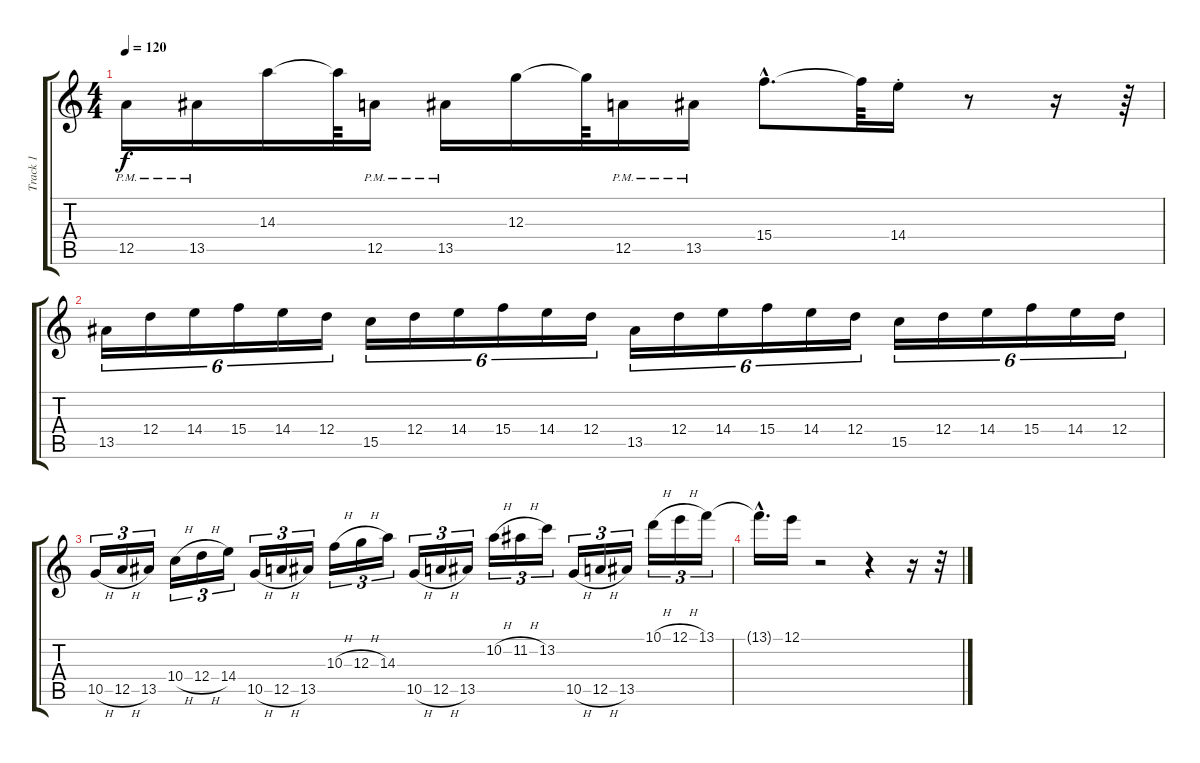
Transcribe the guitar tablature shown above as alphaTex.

\track ("Track 1" "Track 1") {instrument acousticguitarnylon}
\staff {score tabs}
\tuning (E4 B3 G3 D3 A2 E2) {hide}
\ts (4 4)
\tempo 120
\clef g2
\ks c
12.5{pm}.16{dy f instrument acousticguitarnylon} 13.5{pm}.16 14.3.16 14.3{t}.64 12.5{pm}.16 13.5{pm}.16 12.3.16 12.3{t}.64 12.5{pm}.16 13.5{pm}.16 15.4{hac}.8{d} 15.4{t}.64 14.4{st}.16 r.8 r.16 r.64 |
13.5.16{tu (6 4)} 12.4.16{tu (6 4)} 14.4.16{tu (6 4)} 15.4.16{tu (6 4)} 14.4.16{tu (6 4)} 12.4.16{tu (6 4)} 15.5.16{tu (6 4)} 12.4.16{tu (6 4)} 14.4.16{tu (6 4)} 15.4.16{tu (6 4)} 14.4.16{tu (6 4)} 12.4.16{tu (6 4)} 13.5.16{tu (6 4)} 12.4.16{tu (6 4)} 14.4.16{tu (6 4)} 15.4.16{tu (6 4)} 14.4.16{tu (6 4)} 12.4.16{tu (6 4)} 15.5.16{tu (6 4)} 12.4.16{tu (6 4)} 14.4.16{tu (6 4)} 15.4.16{tu (6 4)} 14.4.16{tu (6 4)} 12.4.16{tu (6 4)} |
10.5{h}.16{tu (3 2)} 12.5{h}.16{tu (3 2)} 13.5.16{tu (3 2)} 10.4{h}.16{tu (3 2)} 12.4{h}.16{tu (3 2)} 14.4.16{tu (3 2)} 10.5{h}.16{tu (3 2)} 12.5{h}.16{tu (3 2)} 13.5.16{tu (3 2)} 10.3{h}.16{tu (3 2)} 12.3{h}.16{tu (3 2)} 14.3.16{tu (3 2)} 10.5{h}.16{tu (3 2)} 12.5{h}.16{tu (3 2)} 13.5.16{tu (3 2)} 10.2{h}.16{tu (3 2)} 11.2{h}.16{tu (3 2)} 13.2.16{tu (3 2)} 10.5{h}.16{tu (3 2)} 12.5{h}.16{tu (3 2)} 13.5.16{tu (3 2)} 10.1{h}.16{tu (3 2)} 12.1{h}.16{tu (3 2)} 13.1.16{tu (3 2)} |
13.1{hac t}.16{d} 12.1.16 r.2 r.4 r.16 r.32
